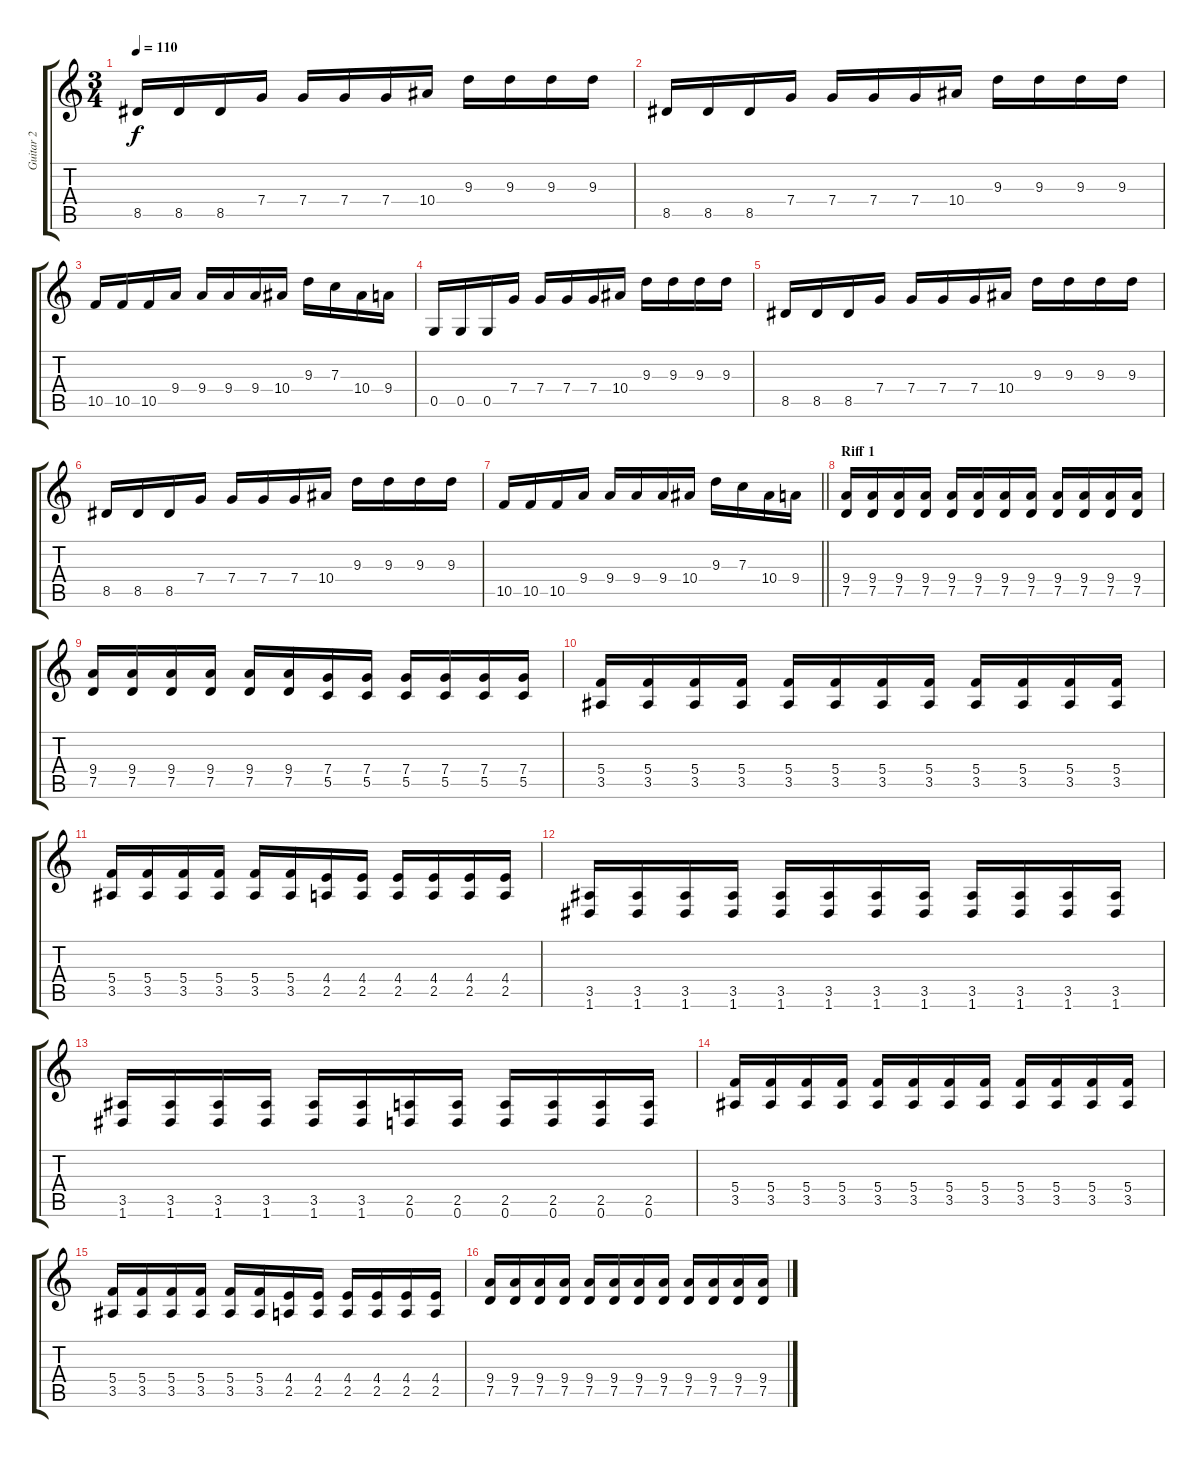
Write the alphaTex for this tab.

\track ("Guitar 2" "Guitar 2") {instrument distortionguitar}
\staff {score tabs}
\tuning (D4 A3 F3 C3 G2 D2) {hide}
\ts (3 4)
\tempo 110
\clef g2
\ks c
8.5.16{dy f} 8.5.16 8.5.16 7.4.16 7.4.16 7.4.16 7.4.16 10.4.16 9.3.16 9.3.16 9.3.16 9.3.16 |
8.5.16 8.5.16 8.5.16 7.4.16 7.4.16 7.4.16 7.4.16 10.4.16 9.3.16 9.3.16 9.3.16 9.3.16 |
10.5.16 10.5.16 10.5.16 9.4.16 9.4.16 9.4.16 9.4.16 10.4.16 9.3.16 7.3.16 10.4.16 9.4.16 |
0.5.16 0.5.16 0.5.16 7.4.16 7.4.16 7.4.16 7.4.16 10.4.16 9.3.16 9.3.16 9.3.16 9.3.16 |
8.5.16 8.5.16 8.5.16 7.4.16 7.4.16 7.4.16 7.4.16 10.4.16 9.3.16 9.3.16 9.3.16 9.3.16 |
8.5.16 8.5.16 8.5.16 7.4.16 7.4.16 7.4.16 7.4.16 10.4.16 9.3.16 9.3.16 9.3.16 9.3.16 |
\barLineRight lightlight
10.5.16 10.5.16 10.5.16 9.4.16 9.4.16 9.4.16 9.4.16 10.4.16 9.3.16 7.3.16 10.4.16 9.4.16 |
\section ("" "Riff 1")
(9.4 7.5).16 (9.4 7.5).16 (9.4 7.5).16 (9.4 7.5).16 (9.4 7.5).16 (9.4 7.5).16 (9.4 7.5).16 (9.4 7.5).16 (9.4 7.5).16 (9.4 7.5).16 (9.4 7.5).16 (9.4 7.5).16 |
(9.4 7.5).16 (9.4 7.5).16 (9.4 7.5).16 (9.4 7.5).16 (9.4 7.5).16 (9.4 7.5).16 (7.4 5.5).16 (7.4 5.5).16 (7.4 5.5).16 (7.4 5.5).16 (7.4 5.5).16 (7.4 5.5).16 |
(5.4 3.5).16 (5.4 3.5).16 (5.4 3.5).16 (5.4 3.5).16 (5.4 3.5).16 (5.4 3.5).16 (5.4 3.5).16 (5.4 3.5).16 (5.4 3.5).16 (5.4 3.5).16 (5.4 3.5).16 (5.4 3.5).16 |
(5.4 3.5).16 (5.4 3.5).16 (5.4 3.5).16 (5.4 3.5).16 (5.4 3.5).16 (5.4 3.5).16 (4.4 2.5).16 (4.4 2.5).16 (4.4 2.5).16 (4.4 2.5).16 (4.4 2.5).16 (4.4 2.5).16 |
(3.5 1.6).16 (3.5 1.6).16 (3.5 1.6).16 (3.5 1.6).16 (3.5 1.6).16 (3.5 1.6).16 (3.5 1.6).16 (3.5 1.6).16 (3.5 1.6).16 (3.5 1.6).16 (3.5 1.6).16 (3.5 1.6).16 |
(3.5 1.6).16 (3.5 1.6).16 (3.5 1.6).16 (3.5 1.6).16 (3.5 1.6).16 (3.5 1.6).16 (2.5 0.6).16 (2.5 0.6).16 (2.5 0.6).16 (2.5 0.6).16 (2.5 0.6).16 (2.5 0.6).16 |
(5.4 3.5).16 (5.4 3.5).16 (5.4 3.5).16 (5.4 3.5).16 (5.4 3.5).16 (5.4 3.5).16 (5.4 3.5).16 (5.4 3.5).16 (5.4 3.5).16 (5.4 3.5).16 (5.4 3.5).16 (5.4 3.5).16 |
(5.4 3.5).16 (5.4 3.5).16 (5.4 3.5).16 (5.4 3.5).16 (5.4 3.5).16 (5.4 3.5).16 (4.4 2.5).16 (4.4 2.5).16 (4.4 2.5).16 (4.4 2.5).16 (4.4 2.5).16 (4.4 2.5).16 |
(9.4 7.5).16 (9.4 7.5).16 (9.4 7.5).16 (9.4 7.5).16 (9.4 7.5).16 (9.4 7.5).16 (9.4 7.5).16 (9.4 7.5).16 (9.4 7.5).16 (9.4 7.5).16 (9.4 7.5).16 (9.4 7.5).16
